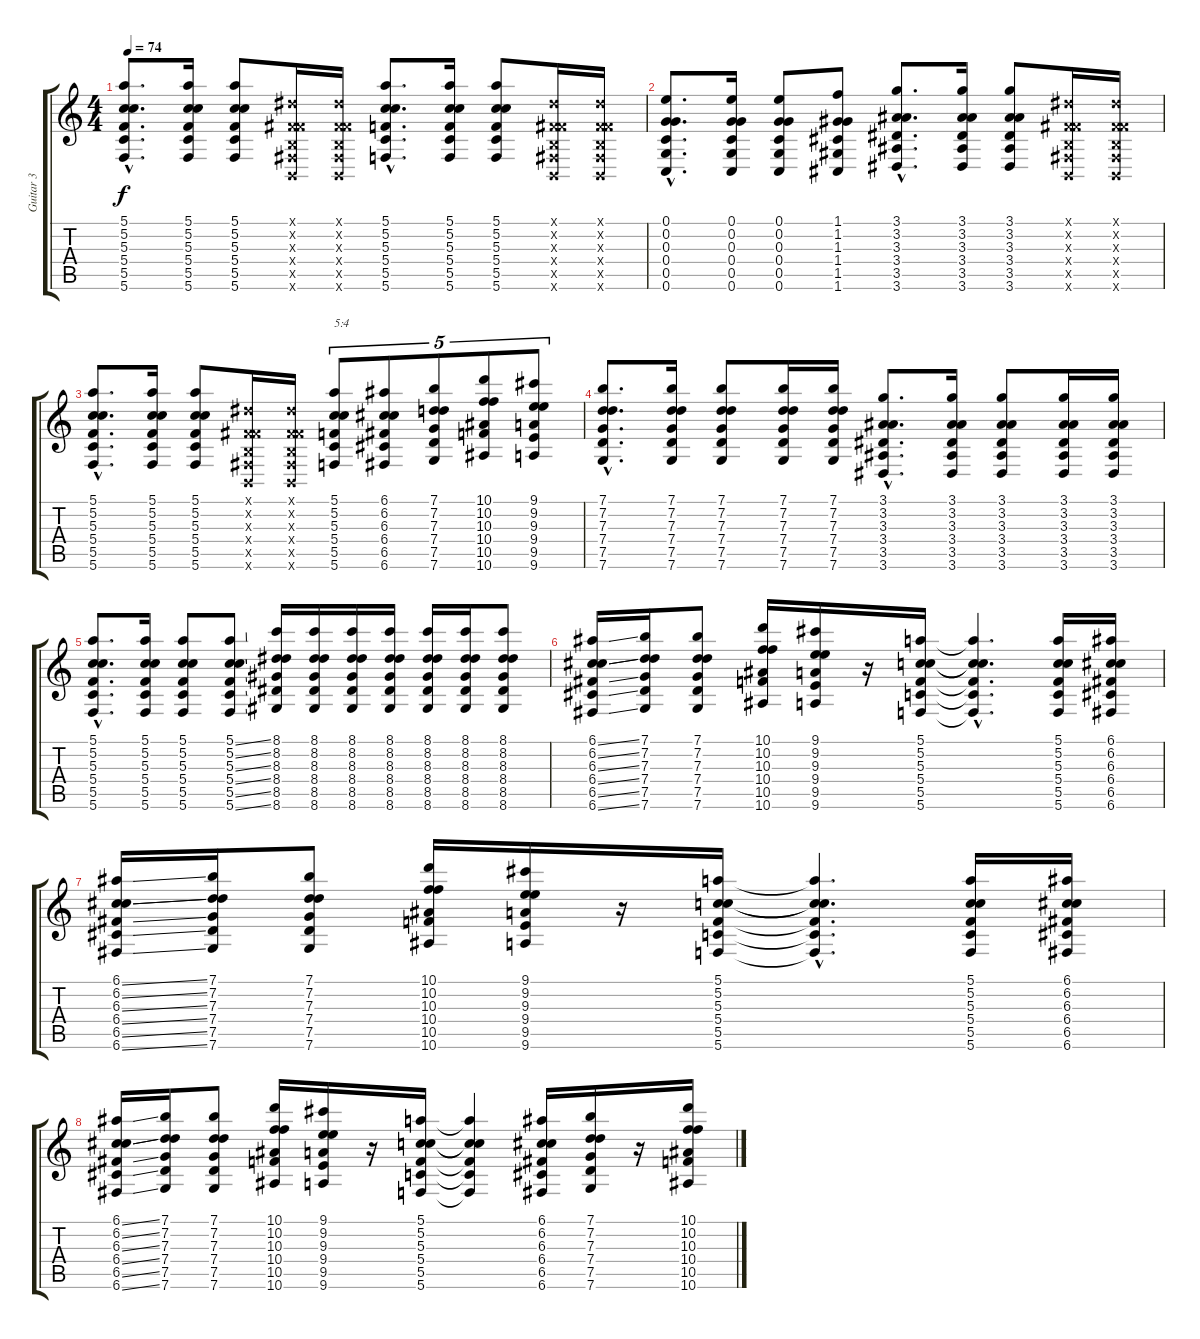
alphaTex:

\track ("Guitar 3" "Guitar 3") {instrument overdrivenguitar}
\staff {score tabs}
\tuning (E4 G3 G3 C3 G2 C2) {hide}
\ts (4 4)
\tempo 74
\clef g2
\ks c
(5.1{hac} 5.2{hac} 5.3{hac} 5.4{hac} 5.5{hac} 5.6{hac}).8{d dy f} (5.1 5.2 5.3 5.4 5.5 5.6).16 (5.1 5.2 5.3 5.4 5.5 5.6).8 (-1.1{x} -1.2{x} -1.3{x} -1.4{x} -1.5{x} -1.6{x}).16 (-1.1{x} -1.2{x} -1.3{x} -1.4{x} -1.5{x} -1.6{x}).16 (5.1{hac} 5.2{hac} 5.3{hac} 5.4{hac} 5.5{hac} 5.6{hac}).8{d} (5.1 5.2 5.3 5.4 5.5 5.6).16 (5.1 5.2 5.3 5.4 5.5 5.6).8 (-1.1{x} -1.2{x} -1.3{x} -1.4{x} -1.5{x} -1.6{x}).16 (-1.1{x} -1.2{x} -1.3{x} -1.4{x} -1.5{x} -1.6{x}).16 |
(0.1{hac} 0.2{hac} 0.3{hac} 0.4{hac} 0.5{hac} 0.6{hac}).8{d} (0.1 0.2 0.3 0.4 0.5 0.6).16 (0.1 0.2 0.3 0.4 0.5 0.6).8 (1.1 1.2 1.3 1.4 1.5 1.6).8 (3.1{hac} 3.2{hac} 3.3{hac} 3.4{hac} 3.5{hac} 3.6{hac}).8{d} (3.1 3.2 3.3 3.4 3.5 3.6).16 (3.1 3.2 3.3 3.4 3.5 3.6).8 (-1.1{x} -1.2{x} -1.3{x} -1.4{x} -1.5{x} -1.6{x}).16 (-1.1{x} -1.2{x} -1.3{x} -1.4{x} -1.5{x} -1.6{x}).16 |
(5.1{hac} 5.2{hac} 5.3{hac} 5.4{hac} 5.5{hac} 5.6{hac}).8{d} (5.1 5.2 5.3 5.4 5.5 5.6).16 (5.1 5.2 5.3 5.4 5.5 5.6).8 (-1.1{x} -1.2{x} -1.3{x} -1.4{x} -1.5{x} -1.6{x}).16 (-1.1{x} -1.2{x} -1.3{x} -1.4{x} -1.5{x} -1.6{x}).16 (5.1 5.2 5.3 5.4 5.5 5.6).8{tu (5 4) txt "5:4"} (6.1 6.2 6.3 6.4 6.5 6.6).8{tu (5 4)} (7.1 7.2 7.3 7.4 7.5 7.6).8{tu (5 4)} (10.1 10.2 10.3 10.4 10.5 10.6).8{tu (5 4)} (9.1 9.2 9.3 9.4 9.5 9.6).8{tu (5 4)} |
(7.1{hac} 7.2{hac} 7.3{hac} 7.4{hac} 7.5{hac} 7.6{hac}).8{d volume 10} (7.1 7.2 7.3 7.4 7.5 7.6).16 (7.1 7.2 7.3 7.4 7.5 7.6).8 (7.1 7.2 7.3 7.4 7.5 7.6).16 (7.1 7.2 7.3 7.4 7.5 7.6).16 (3.1{hac} 3.2{hac} 3.3{hac} 3.4{hac} 3.5{hac} 3.6{hac}).8{d} (3.1 3.2 3.3 3.4 3.5 3.6).16 (3.1 3.2 3.3 3.4 3.5 3.6).8 (3.1 3.2 3.3 3.4 3.5 3.6).16 (3.1 3.2 3.3 3.4 3.5 3.6).16 |
(5.1{hac} 5.2{hac} 5.3{hac} 5.4{hac} 5.5{hac} 5.6{hac}).8{d} (5.1 5.2 5.3 5.4 5.5 5.6).16 (5.1 5.2 5.3 5.4 5.5 5.6).8 (5.1{ss} 5.2{ss} 5.3{ss} 5.4{ss} 5.5{ss} 5.6{ss}).8 (8.1 8.2 8.3 8.4 8.5 8.6).16 (8.1 8.2 8.3 8.4 8.5 8.6).16 (8.1 8.2 8.3 8.4 8.5 8.6).16 (8.1 8.2 8.3 8.4 8.5 8.6).16 (8.1 8.2 8.3 8.4 8.5 8.6).16 (8.1 8.2 8.3 8.4 8.5 8.6).16 (8.1 8.2 8.3 8.4 8.5 8.6).8 |
(6.1{ss} 6.2{ss} 6.3{ss} 6.4{ss} 6.5{ss} 6.6{ss}).16 (7.1 7.2 7.3 7.4 7.5 7.6).16 (7.1 7.2 7.3 7.4 7.5 7.6).8 (10.1 10.2 10.3 10.4 10.5 10.6).16 (9.1 9.2 9.3 9.4 9.5 9.6).16 r.16 (5.1 5.2 5.3 5.4 5.5 5.6).16 (5.1{hac t} 5.2{hac t} 5.3{hac t} 5.4{hac t} 5.5{hac t} 5.6{hac t}).4{d} (5.1 5.2 5.3 5.4 5.5 5.6).16 (6.1 6.2 6.3 6.4 6.5 6.6).16 |
(6.1{ss} 6.2{ss} 6.3{ss} 6.4{ss} 6.5{ss} 6.6{ss}).16 (7.1 7.2 7.3 7.4 7.5 7.6).16 (7.1 7.2 7.3 7.4 7.5 7.6).8 (10.1 10.2 10.3 10.4 10.5 10.6).16 (9.1 9.2 9.3 9.4 9.5 9.6).16 r.16 (5.1 5.2 5.3 5.4 5.5 5.6).16 (5.1{hac t} 5.2{hac t} 5.3{hac t} 5.4{hac t} 5.5{hac t} 5.6{hac t}).4{d} (5.1 5.2 5.3 5.4 5.5 5.6).16 (6.1 6.2 6.3 6.4 6.5 6.6).16 |
(6.1{ss} 6.2{ss} 6.3{ss} 6.4{ss} 6.5{ss} 6.6{ss}).16 (7.1 7.2 7.3 7.4 7.5 7.6).16 (7.1 7.2 7.3 7.4 7.5 7.6).8 (10.1 10.2 10.3 10.4 10.5 10.6).16 (9.1 9.2 9.3 9.4 9.5 9.6).16 r.16 (5.1 5.2 5.3 5.4 5.5 5.6).16 (5.1{t} 5.2{t} 5.3{t} 5.4{t} 5.5{t} 5.6{t}).4 (6.1 6.2 6.3 6.4 6.5 6.6).16 (7.1 7.2 7.3 7.4 7.5 7.6).16 r.16 (10.1 10.2 10.3 10.4 10.5 10.6).16
